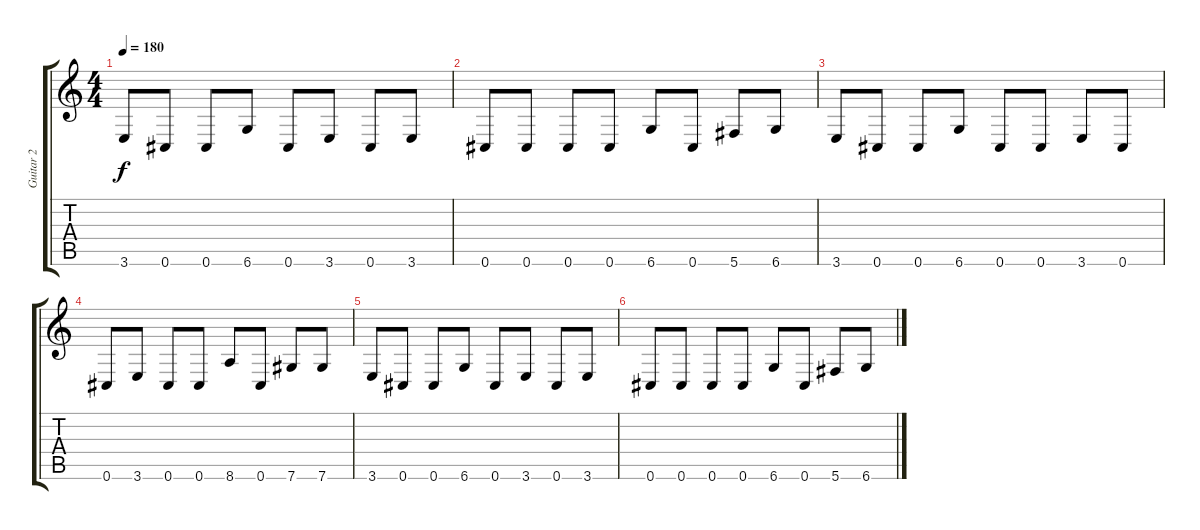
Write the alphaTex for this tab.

\track ("Guitar 2" "Guitar 2") {instrument overdrivenguitar}
\staff {score tabs}
\tuning (Eb4 Bb3 Gb3 Db3 Ab2 Db2) {hide}
\ts (4 4)
\tempo 180
\clef g2
\ks c
3.6.8{dy f} 0.6.8 0.6.8 6.6.8 0.6.8 3.6.8 0.6.8 3.6.8 |
0.6.8 0.6.8 0.6.8 0.6.8 6.6.8 0.6.8 5.6.8 6.6.8 |
3.6.8 0.6.8 0.6.8 6.6.8 0.6.8 0.6.8 3.6.8 0.6.8 |
0.6.8 3.6.8 0.6.8 0.6.8 8.6.8 0.6.8 7.6.8 7.6.8 |
3.6.8 0.6.8 0.6.8 6.6.8 0.6.8 3.6.8 0.6.8 3.6.8 |
0.6.8 0.6.8 0.6.8 0.6.8 6.6.8 0.6.8 5.6.8 6.6.8
